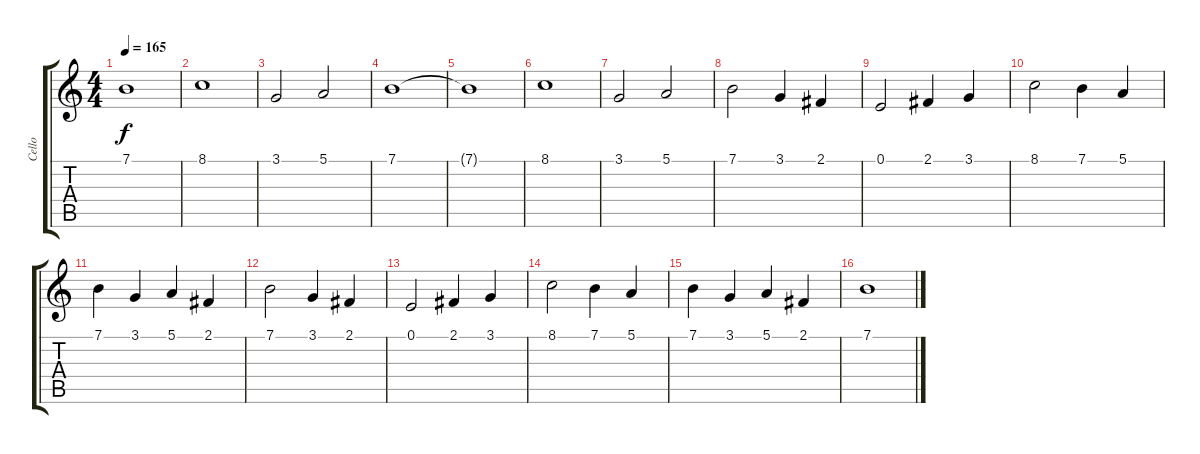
\track ("Cello" "Cello") {instrument cello}
\staff {score tabs}
\tuning (E4 B3 G3 D3 A2 E2) {hide}
\ts (4 4)
\tempo 165
\clef g2
\ks c
7.1{t}.1{dy f} |
8.1.1 |
3.1.2 5.1.2 |
7.1.1 |
7.1{t}.1 |
8.1.1 |
3.1.2 5.1.2 |
7.1.2 3.1.4 2.1.4 |
0.1.2 2.1.4 3.1.4 |
8.1.2 7.1.4 5.1.4 |
7.1.4 3.1.4 5.1.4 2.1.4 |
7.1.2 3.1.4 2.1.4 |
0.1.2 2.1.4 3.1.4 |
8.1.2 7.1.4 5.1.4 |
7.1.4 3.1.4 5.1.4 2.1.4 |
7.1.1
